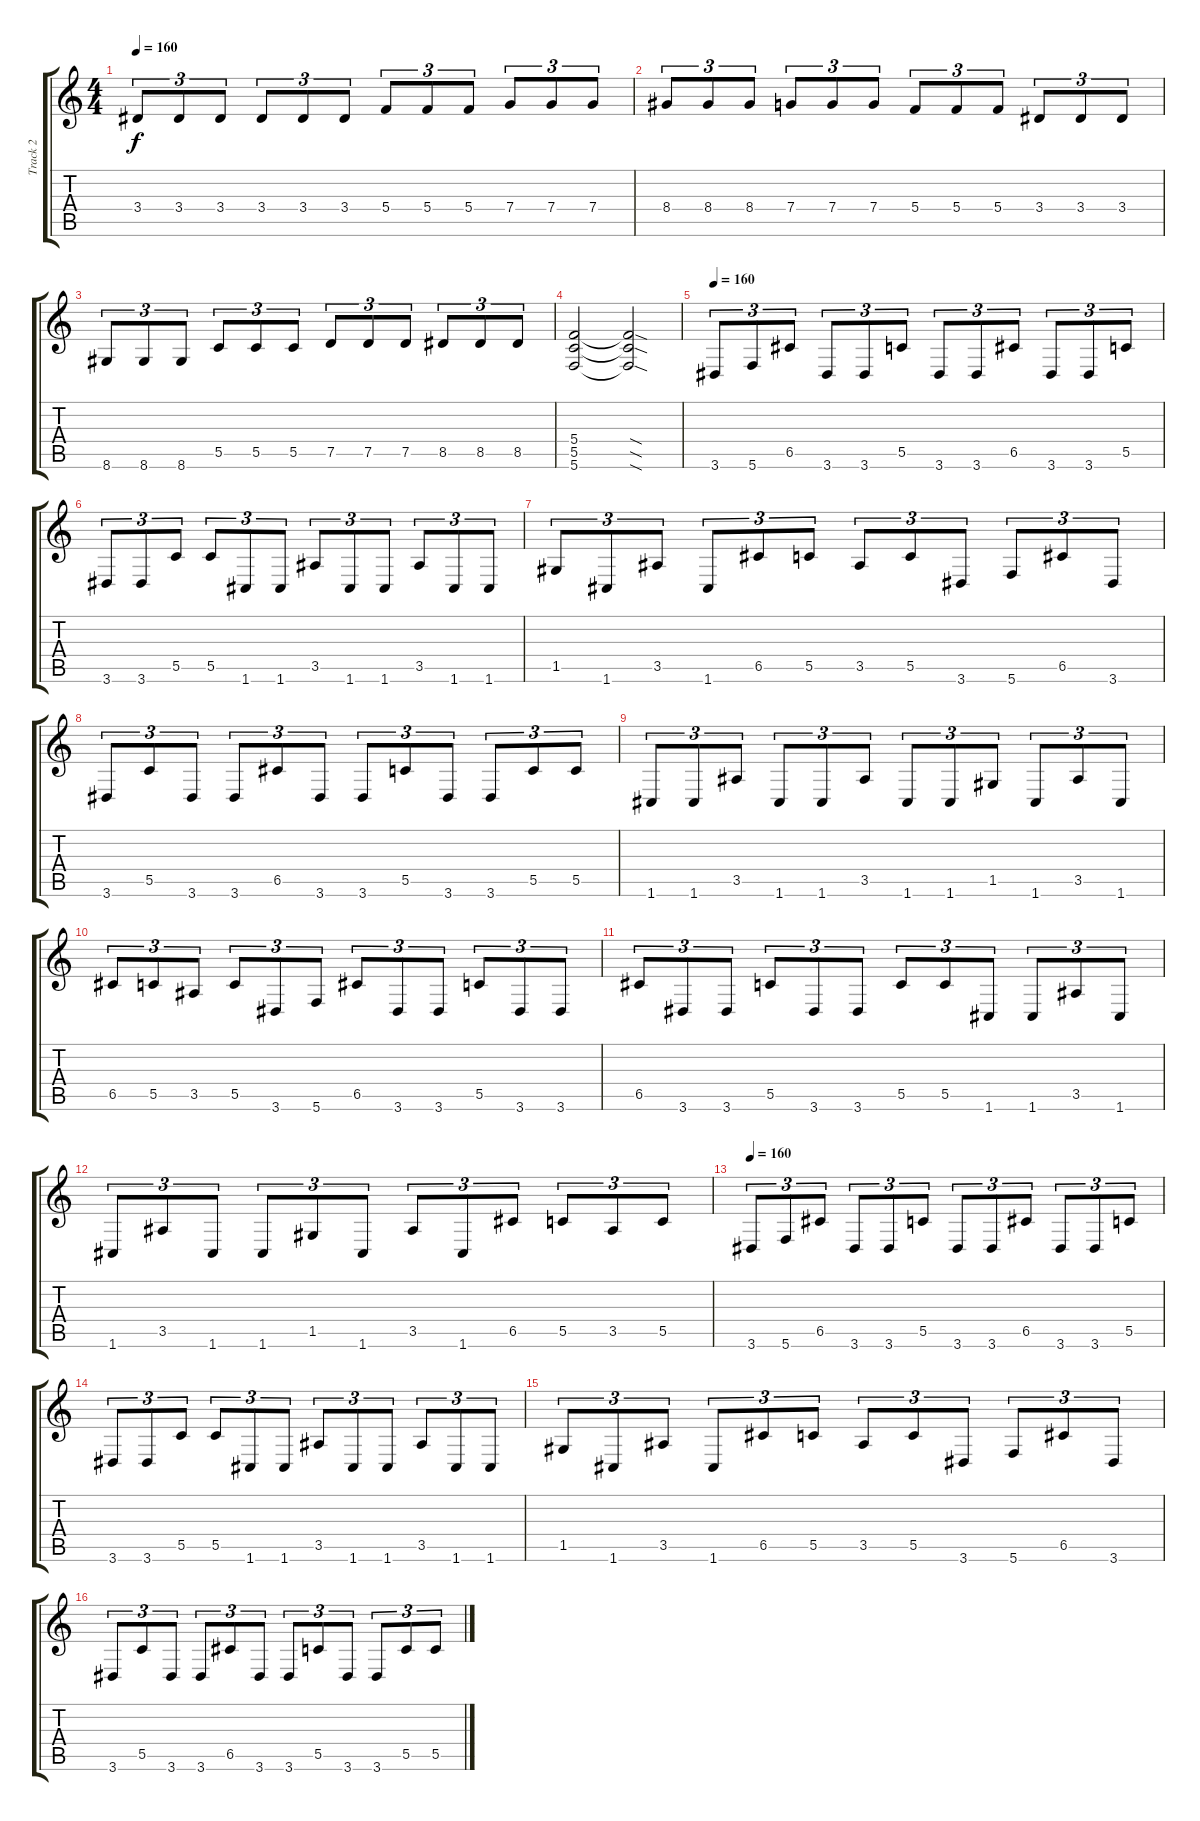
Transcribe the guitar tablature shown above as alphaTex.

\track ("Track 2" "Track 2") {instrument distortionguitar}
\staff {score tabs}
\tuning (D4 A3 F3 C3 G2 C2) {hide}
\ts (4 4)
\tempo 160
\clef g2
\ks c
3.4.8{tu (3 2) dy f} 3.4.8{tu (3 2)} 3.4.8{tu (3 2)} 3.4.8{tu (3 2)} 3.4.8{tu (3 2)} 3.4.8{tu (3 2)} 5.4.8{tu (3 2)} 5.4.8{tu (3 2)} 5.4.8{tu (3 2)} 7.4.8{tu (3 2)} 7.4.8{tu (3 2)} 7.4.8{tu (3 2)} |
8.4.8{tu (3 2)} 8.4.8{tu (3 2)} 8.4.8{tu (3 2)} 7.4.8{tu (3 2)} 7.4.8{tu (3 2)} 7.4.8{tu (3 2)} 5.4.8{tu (3 2)} 5.4.8{tu (3 2)} 5.4.8{tu (3 2)} 3.4.8{tu (3 2)} 3.4.8{tu (3 2)} 3.4.8{tu (3 2)} |
8.6.8{tu (3 2)} 8.6.8{tu (3 2)} 8.6.8{tu (3 2)} 5.5.8{tu (3 2)} 5.5.8{tu (3 2)} 5.5.8{tu (3 2)} 7.5.8{tu (3 2)} 7.5.8{tu (3 2)} 7.5.8{tu (3 2)} 8.5.8{tu (3 2)} 8.5.8{tu (3 2)} 8.5.8{tu (3 2)} |
(5.4 5.5 5.6).2 (5.4{sod t} 5.5{sod t} 5.6{sod t}).2 |
\tempo 160
3.6.8{tu (3 2)} 5.6.8{tu (3 2)} 6.5.8{tu (3 2)} 3.6.8{tu (3 2)} 3.6.8{tu (3 2)} 5.5.8{tu (3 2)} 3.6.8{tu (3 2)} 3.6.8{tu (3 2)} 6.5.8{tu (3 2)} 3.6.8{tu (3 2)} 3.6.8{tu (3 2)} 5.5.8{tu (3 2)} |
3.6.8{tu (3 2)} 3.6.8{tu (3 2)} 5.5.8{tu (3 2)} 5.5.8{tu (3 2)} 1.6.8{tu (3 2)} 1.6.8{tu (3 2)} 3.5.8{tu (3 2)} 1.6.8{tu (3 2)} 1.6.8{tu (3 2)} 3.5.8{tu (3 2)} 1.6.8{tu (3 2)} 1.6.8{tu (3 2)} |
1.5.8{tu (3 2)} 1.6.8{tu (3 2)} 3.5.8{tu (3 2)} 1.6.8{tu (3 2)} 6.5.8{tu (3 2)} 5.5.8{tu (3 2)} 3.5.8{tu (3 2)} 5.5.8{tu (3 2)} 3.6.8{tu (3 2)} 5.6.8{tu (3 2)} 6.5.8{tu (3 2)} 3.6.8{tu (3 2)} |
3.6.8{tu (3 2)} 5.5.8{tu (3 2)} 3.6.8{tu (3 2)} 3.6.8{tu (3 2)} 6.5.8{tu (3 2)} 3.6.8{tu (3 2)} 3.6.8{tu (3 2)} 5.5.8{tu (3 2)} 3.6.8{tu (3 2)} 3.6.8{tu (3 2)} 5.5.8{tu (3 2)} 5.5.8{tu (3 2)} |
1.6.8{tu (3 2)} 1.6.8{tu (3 2)} 3.5.8{tu (3 2)} 1.6.8{tu (3 2)} 1.6.8{tu (3 2)} 3.5.8{tu (3 2)} 1.6.8{tu (3 2)} 1.6.8{tu (3 2)} 1.5.8{tu (3 2)} 1.6.8{tu (3 2)} 3.5.8{tu (3 2)} 1.6.8{tu (3 2)} |
6.5.8{tu (3 2)} 5.5.8{tu (3 2)} 3.5.8{tu (3 2)} 5.5.8{tu (3 2)} 3.6.8{tu (3 2)} 5.6.8{tu (3 2)} 6.5.8{tu (3 2)} 3.6.8{tu (3 2)} 3.6.8{tu (3 2)} 5.5.8{tu (3 2)} 3.6.8{tu (3 2)} 3.6.8{tu (3 2)} |
6.5.8{tu (3 2)} 3.6.8{tu (3 2)} 3.6.8{tu (3 2)} 5.5.8{tu (3 2)} 3.6.8{tu (3 2)} 3.6.8{tu (3 2)} 5.5.8{tu (3 2)} 5.5.8{tu (3 2)} 1.6.8{tu (3 2)} 1.6.8{tu (3 2)} 3.5.8{tu (3 2)} 1.6.8{tu (3 2)} |
1.6.8{tu (3 2)} 3.5.8{tu (3 2)} 1.6.8{tu (3 2)} 1.6.8{tu (3 2)} 1.5.8{tu (3 2)} 1.6.8{tu (3 2)} 3.5.8{tu (3 2)} 1.6.8{tu (3 2)} 6.5.8{tu (3 2)} 5.5.8{tu (3 2)} 3.5.8{tu (3 2)} 5.5.8{tu (3 2)} |
\tempo 160
3.6.8{tu (3 2)} 5.6.8{tu (3 2)} 6.5.8{tu (3 2)} 3.6.8{tu (3 2)} 3.6.8{tu (3 2)} 5.5.8{tu (3 2)} 3.6.8{tu (3 2)} 3.6.8{tu (3 2)} 6.5.8{tu (3 2)} 3.6.8{tu (3 2)} 3.6.8{tu (3 2)} 5.5.8{tu (3 2)} |
3.6.8{tu (3 2)} 3.6.8{tu (3 2)} 5.5.8{tu (3 2)} 5.5.8{tu (3 2)} 1.6.8{tu (3 2)} 1.6.8{tu (3 2)} 3.5.8{tu (3 2)} 1.6.8{tu (3 2)} 1.6.8{tu (3 2)} 3.5.8{tu (3 2)} 1.6.8{tu (3 2)} 1.6.8{tu (3 2)} |
1.5.8{tu (3 2)} 1.6.8{tu (3 2)} 3.5.8{tu (3 2)} 1.6.8{tu (3 2)} 6.5.8{tu (3 2)} 5.5.8{tu (3 2)} 3.5.8{tu (3 2)} 5.5.8{tu (3 2)} 3.6.8{tu (3 2)} 5.6.8{tu (3 2)} 6.5.8{tu (3 2)} 3.6.8{tu (3 2)} |
3.6.8{tu (3 2)} 5.5.8{tu (3 2)} 3.6.8{tu (3 2)} 3.6.8{tu (3 2)} 6.5.8{tu (3 2)} 3.6.8{tu (3 2)} 3.6.8{tu (3 2)} 5.5.8{tu (3 2)} 3.6.8{tu (3 2)} 3.6.8{tu (3 2)} 5.5.8{tu (3 2)} 5.5.8{tu (3 2)}
